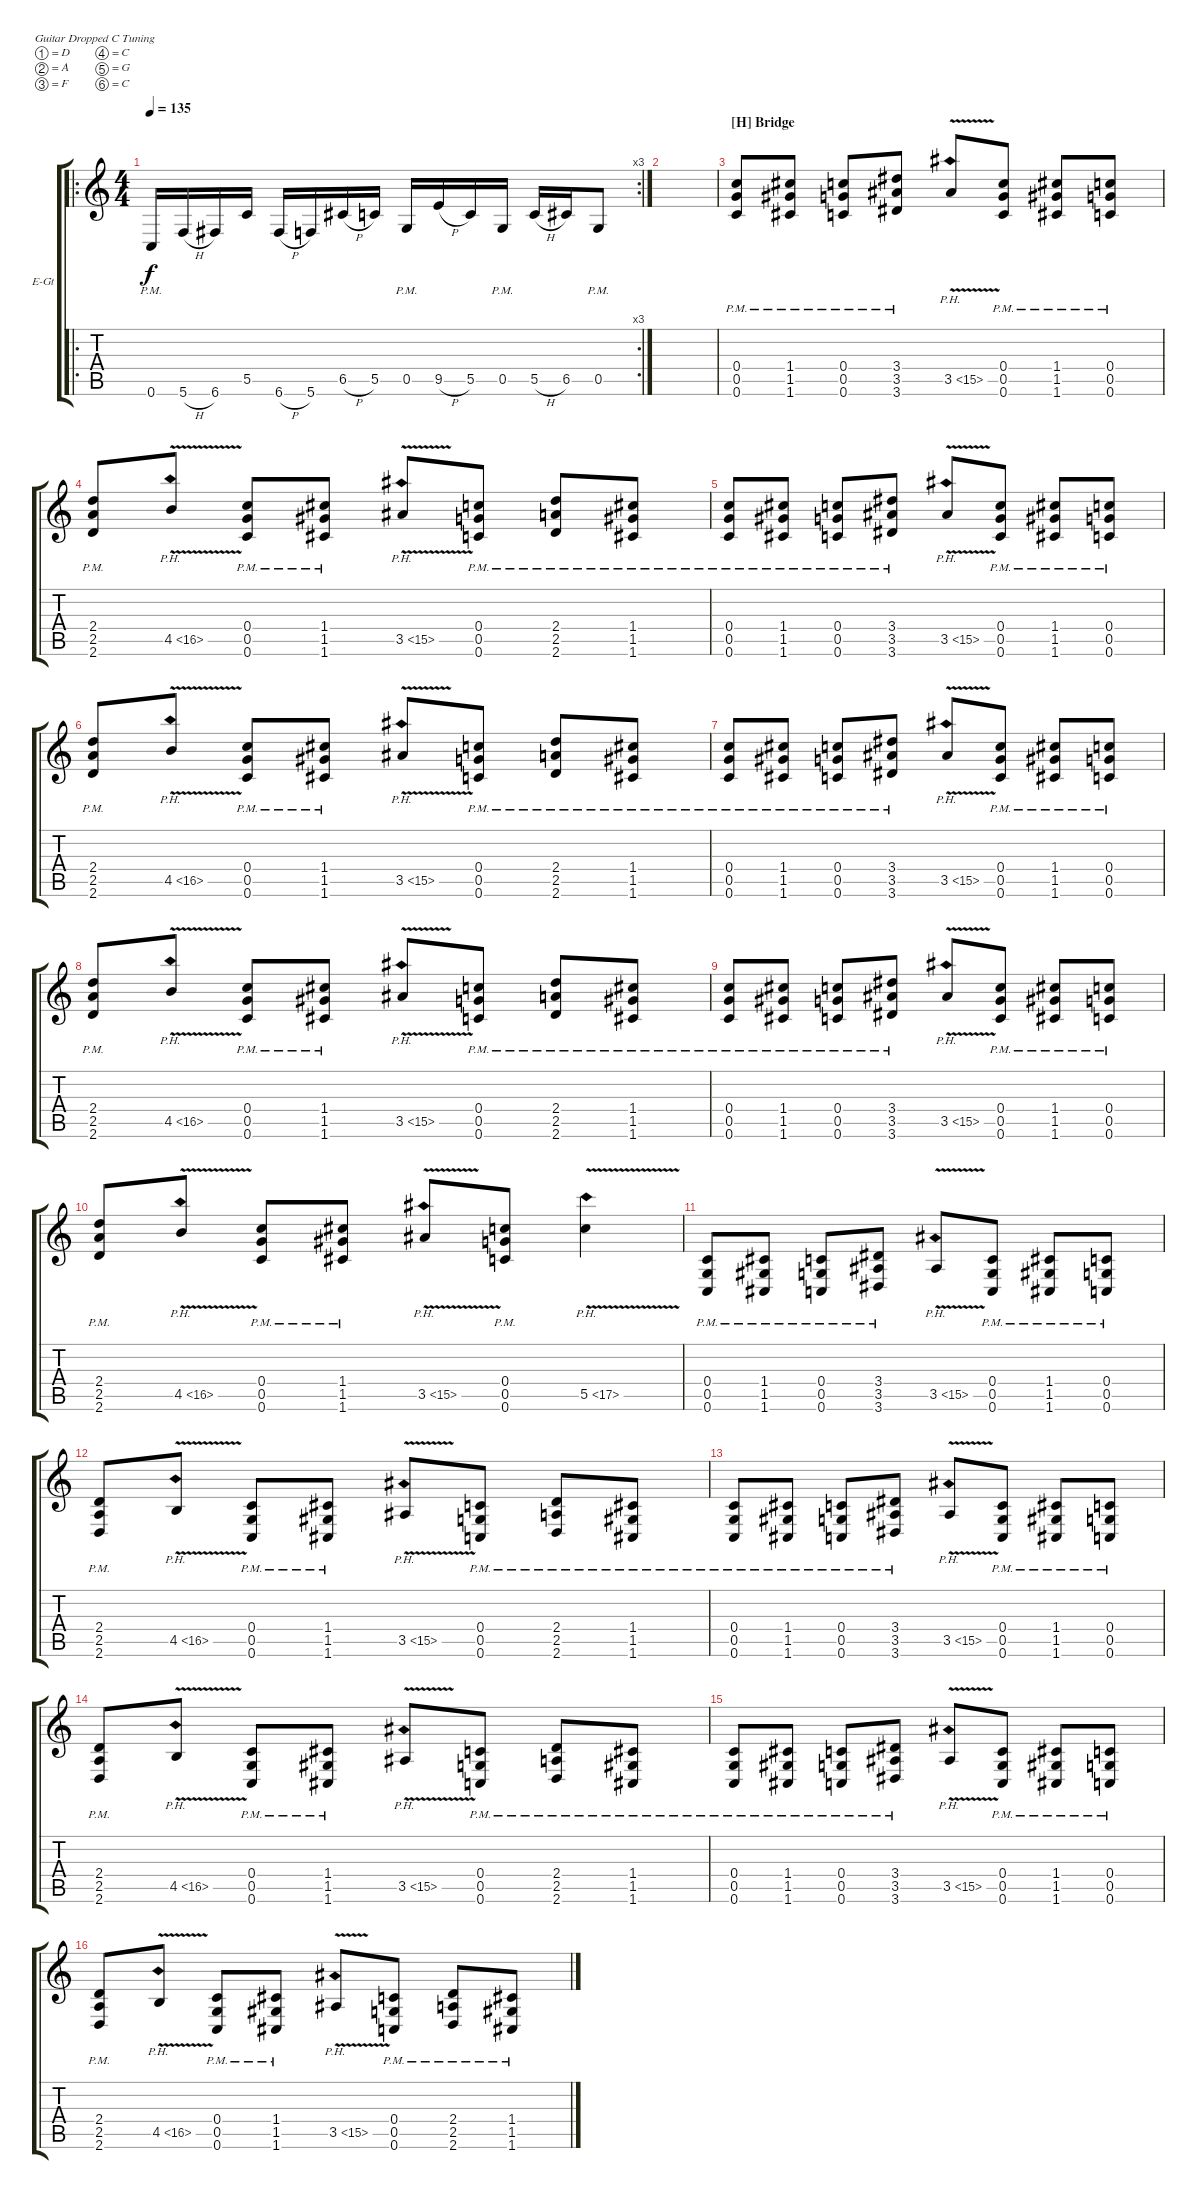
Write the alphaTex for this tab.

\bracketExtendMode groupsimilarinstruments
\firstSystemTrackNameOrientation horizontal
\otherSystemsTrackNameOrientation horizontal
\track ("Electric Guitar 2" "E-Gt") {instrument distortionguitar}
\staff {score tabs}
\tuning (D4 A3 F3 C3 G2 C2)
\ro
\rc 3
\ts (4 4)
\tempo 135
\clef g2
\ks c
0.6{pm}.16{dy f} 5.6{h}.16 6.6.16 5.5.16 6.6{h}.16 5.6.16 6.5{h}.16 5.5.16 0.5{pm}.16 9.5{h}.16 5.5.16 0.5{pm}.16 5.5{h}.16 6.5.16 0.5{pm}.8 |
|
\section ("H" "Bridge")
(0.4{pm} 0.5 0.6).8{ot 8vb} (1.4{pm} 1.5 1.6).8{ot 8vb} (0.4{pm} 0.5 0.6).8{ot 8vb} (3.4{pm} 3.5 3.6).8{ot 8vb} 3.5{ph 12 v}.8{ot 8vb} (0.4 0.5{pm} 0.6).8{ot 8vb} (1.4 1.5{pm} 1.6).8{ot 8vb} (0.4 0.5{pm} 0.6).8{ot 8vb} |
(2.4{pm} 2.5 2.6).8{ot 8vb} 4.5{ph 12 v}.8{ot 8vb} (0.4{pm} 0.5 0.6).8{ot 8vb} (1.4{pm} 1.5 1.6).8{ot 8vb} 3.5{ph 12 v}.8{ot 8vb} (0.4{pm} 0.5 0.6).8{ot 8vb} (2.4{pm} 2.5 2.6).8{ot 8vb} (1.4{pm} 1.5 1.6).8{ot 8vb} |
(0.4{pm} 0.5 0.6).8{ot 8vb} (1.4{pm} 1.5 1.6).8{ot 8vb} (0.4{pm} 0.5 0.6).8{ot 8vb} (3.4{pm} 3.5 3.6).8{ot 8vb} 3.5{ph 12 v}.8{ot 8vb} (0.4 0.5{pm} 0.6).8{ot 8vb} (1.4 1.5{pm} 1.6).8{ot 8vb} (0.4 0.5{pm} 0.6).8{ot 8vb} |
(2.4{pm} 2.5 2.6).8{ot 8vb} 4.5{ph 12 v}.8{ot 8vb} (0.4{pm} 0.5 0.6).8{ot 8vb} (1.4{pm} 1.5 1.6).8{ot 8vb} 3.5{ph 12 v}.8{ot 8vb} (0.4{pm} 0.5 0.6).8{ot 8vb} (2.4{pm} 2.5 2.6).8{ot 8vb} (1.4{pm} 1.5 1.6).8{ot 8vb} |
(0.4{pm} 0.5 0.6).8{ot 8vb} (1.4{pm} 1.5 1.6).8{ot 8vb} (0.4{pm} 0.5 0.6).8{ot 8vb} (3.4{pm} 3.5 3.6).8{ot 8vb} 3.5{ph 12 v}.8{ot 8vb} (0.4 0.5{pm} 0.6).8{ot 8vb} (1.4 1.5{pm} 1.6).8{ot 8vb} (0.4 0.5{pm} 0.6).8{ot 8vb} |
(2.4{pm} 2.5 2.6).8{ot 8vb} 4.5{ph 12 v}.8{ot 8vb} (0.4{pm} 0.5 0.6).8{ot 8vb} (1.4{pm} 1.5 1.6).8{ot 8vb} 3.5{ph 12 v}.8{ot 8vb} (0.4{pm} 0.5 0.6).8{ot 8vb} (2.4{pm} 2.5 2.6).8{ot 8vb} (1.4{pm} 1.5 1.6).8{ot 8vb} |
(0.4{pm} 0.5 0.6).8{ot 8vb} (1.4{pm} 1.5 1.6).8{ot 8vb} (0.4{pm} 0.5 0.6).8{ot 8vb} (3.4{pm} 3.5 3.6).8{ot 8vb} 3.5{ph 12 v}.8{ot 8vb} (0.4 0.5{pm} 0.6).8{ot 8vb} (1.4 1.5{pm} 1.6).8{ot 8vb} (0.4 0.5{pm} 0.6).8{ot 8vb} |
(2.4{pm} 2.5 2.6).8{ot 8vb} 4.5{ph 12 v}.8{ot 8vb} (0.4{pm} 0.5 0.6).8{ot 8vb} (1.4{pm} 1.5 1.6).8{ot 8vb} 3.5{ph 12 v}.8{ot 8vb} (0.4{pm} 0.5 0.6).8{ot 8vb} 5.5{ph 12 v}.4{ot 8vb} |
(0.4{pm} 0.5 0.6).8 (1.4{pm} 1.5 1.6).8 (0.4{pm} 0.5 0.6).8 (3.4{pm} 3.5 3.6).8 3.5{ph 12 v}.8 (0.4 0.5{pm} 0.6).8 (1.4 1.5{pm} 1.6).8 (0.4 0.5{pm} 0.6).8 |
(2.4{pm} 2.5 2.6).8 4.5{ph 12 v}.8 (0.4{pm} 0.5 0.6).8 (1.4{pm} 1.5 1.6).8 3.5{ph 12 v}.8 (0.4{pm} 0.5 0.6).8 (2.4{pm} 2.5 2.6).8 (1.4{pm} 1.5 1.6).8 |
(0.4{pm} 0.5 0.6).8 (1.4{pm} 1.5 1.6).8 (0.4{pm} 0.5 0.6).8 (3.4{pm} 3.5 3.6).8 3.5{ph 12 v}.8 (0.4 0.5{pm} 0.6).8 (1.4 1.5{pm} 1.6).8 (0.4 0.5{pm} 0.6).8 |
(2.4{pm} 2.5 2.6).8 4.5{ph 12 v}.8 (0.4{pm} 0.5 0.6).8 (1.4{pm} 1.5 1.6).8 3.5{ph 12 v}.8 (0.4{pm} 0.5 0.6).8 (2.4{pm} 2.5 2.6).8 (1.4{pm} 1.5 1.6).8 |
(0.4{pm} 0.5 0.6).8 (1.4{pm} 1.5 1.6).8 (0.4{pm} 0.5 0.6).8 (3.4{pm} 3.5 3.6).8 3.5{ph 12 v}.8 (0.4 0.5{pm} 0.6).8 (1.4 1.5{pm} 1.6).8 (0.4 0.5{pm} 0.6).8 |
(2.4{pm} 2.5 2.6).8 4.5{ph 12 v}.8 (0.4{pm} 0.5 0.6).8 (1.4{pm} 1.5 1.6).8 3.5{ph 12 v}.8 (0.4{pm} 0.5 0.6).8 (2.4{pm} 2.5 2.6).8 (1.4{pm} 1.5 1.6).8
